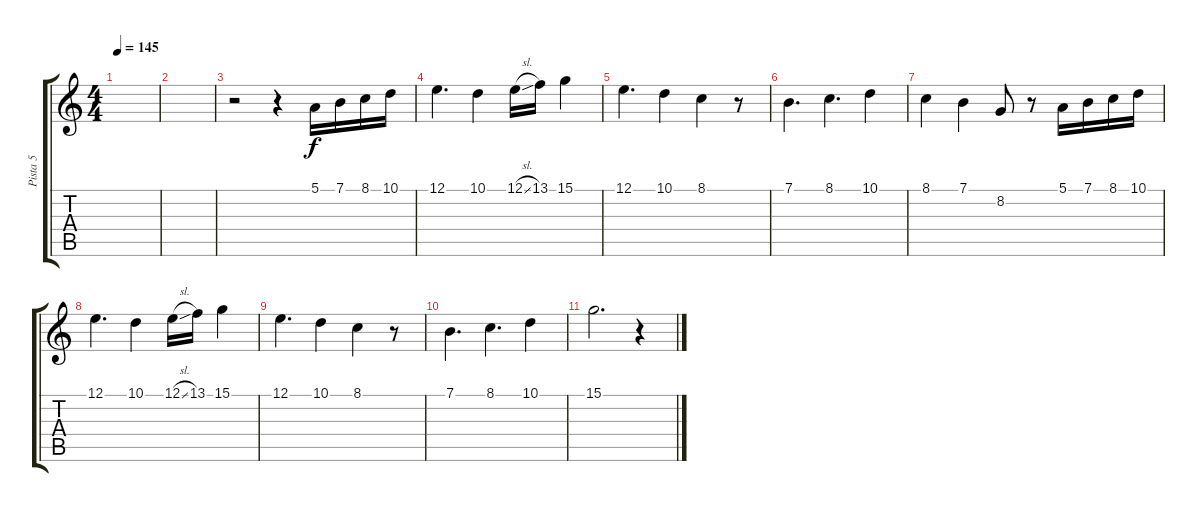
\track ("Pista 5" "Pista 5") {instrument shakuhachi}
\staff {score tabs}
\tuning (E4 B3 G3 D3 A2 E2) {hide}
\ts (4 4)
\tempo 145
\clef g2
\ks c
|
|
r.2 r.4 5.1.16 7.1.16 8.1.16 10.1.16 |
12.1.4{d} 10.1.4 12.1{sl}.16 13.1.16 15.1.4 |
12.1.4{d} 10.1.4 8.1.4 r.8 |
7.1.4{d} 8.1.4{d} 10.1.4 |
8.1.4 7.1.4 8.2.8 r.8 5.1.16 7.1.16 8.1.16 10.1.16 |
12.1.4{d} 10.1.4 12.1{sl}.16 13.1.16 15.1.4 |
12.1.4{d} 10.1.4 8.1.4 r.8 |
7.1.4{d} 8.1.4{d} 10.1.4 |
15.1.2{d} r.4
